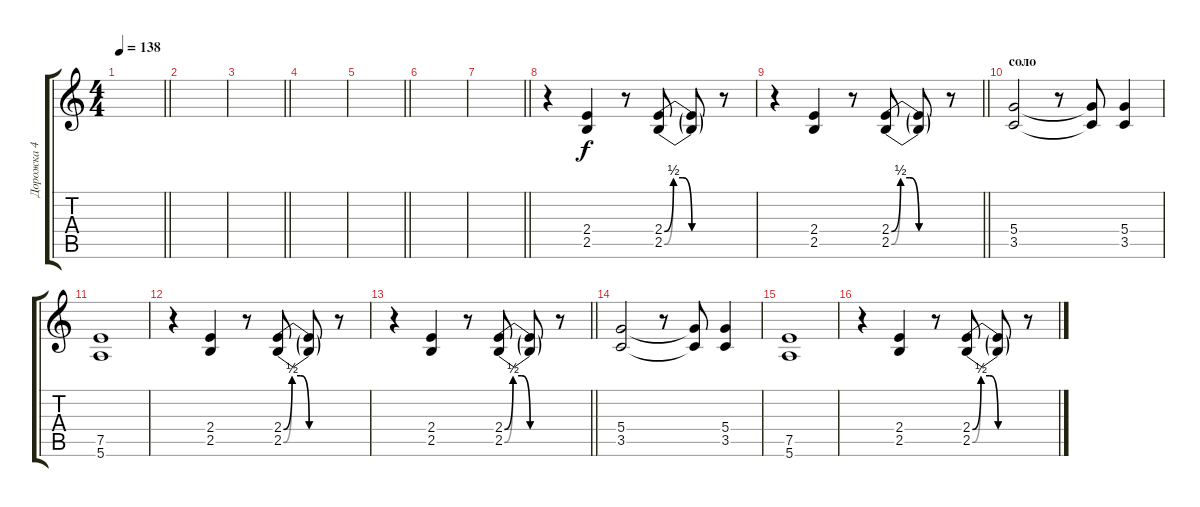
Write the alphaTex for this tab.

\track ("Дорожка 4" "Дорожка 4") {instrument distortionguitar}
\staff {score tabs}
\tuning (E4 B3 G3 D3 A2 E2) {hide}
\ts (4 4)
\tempo 138
\clef g2
\barLineRight lightlight
\ks c
|
|
\barLineRight lightlight
|
|
\barLineRight lightlight
|
|
\barLineRight lightlight
|
r.4 (2.4 2.5).4 r.8 (2.4{be (custom 0 0 10 2 20 2 30 0 60 0)} 2.5{be (custom 0 0 10 2 20 2 30 0 60 0)}).8 (2.4{t} 2.5{t}).8 r.8 |
\barLineRight lightlight
r.4 (2.4 2.5).4 r.8 (2.4{be (custom 0 0 10 2 20 2 30 0 60 0)} 2.5{be (custom 0 0 10 2 20 2 30 0 60 0)}).8 (2.4{t} 2.5{t}).8 r.8 |
\section ("" "соло")
(5.4 3.5).2 r.8 (5.4{t} 3.5{t}).8 (5.4 3.5).4 |
(7.5 5.6).1 |
r.4 (2.4 2.5).4 r.8 (2.4{be (custom 0 0 10 2 20 2 30 0 60 0)} 2.5{be (custom 0 0 10 2 20 2 30 0 60 0)}).8 (2.4{t} 2.5{t}).8 r.8 |
\barLineRight lightlight
r.4 (2.4 2.5).4 r.8 (2.4{be (custom 0 0 10 2 20 2 30 0 60 0)} 2.5{be (custom 0 0 10 2 20 2 30 0 60 0)}).8 (2.4{t} 2.5{t}).8 r.8 |
(5.4 3.5).2 r.8 (5.4{t} 3.5{t}).8 (5.4 3.5).4 |
(7.5 5.6).1 |
r.4 (2.4 2.5).4 r.8 (2.4{be (custom 0 0 10 2 20 2 30 0 60 0)} 2.5{be (custom 0 0 10 2 20 2 30 0 60 0)}).8 (2.4{t} 2.5{t}).8 r.8
